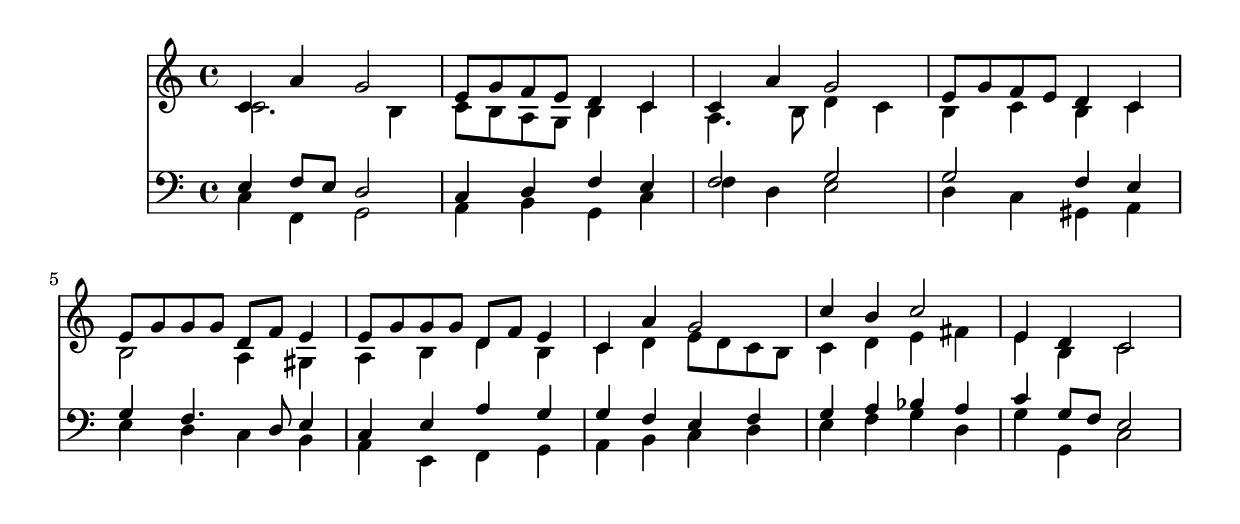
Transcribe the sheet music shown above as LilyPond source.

\version "2.22.1"
\include "deutsch.ly"

global = { \key c \major }

sopMusic = \relative a {
  c4 a' g2 e8 g f e d4 c
  c4 a' g2 e8 g f e d4 c
  e8 g g g d f e4 e8 g g g d f e4
  c4 a' g2 c4 h c2 e,4 d c2
}

altoMusic = \relative a {
  c2. h4 c8 h a g h4 c
  a4. h8 d4 c h c h c
  h2 a4 gis a h d h
  c d e8 d c h c4 d e fis e h c2
}

tenorMusic = \relative a {
  e4 f8 e d2 c4 d f e 
  f2 g g f4 e
  g f4. d8 e4 c e a g
  g f e f g a b a c g8f e2
}

bassMusic = \relative a {
  c,4 f, g2 a4 h g c
  f d e2 d4 c gis a
  e' d c h a e f g
  a h c d e f g d g g, c2
}

sopWords = \lyricmode { \set stanza = #"1."
  Dicsőség mennyben az Istennek! 
 Dicsőség mennyben az Istennek! 
 Az angyali seregek vígan így énekelnek: 
 Dicsőség, dicsőség Istennek!
 }

altoWords = \lyricmode { \set stanza = #"2."
   Békesség, földön az embernek!
Békesség földön az embernek!
Kit az igaz szeretet a kis Jézushoz vezet:
Békesség, békesség embernek!
}

tenorWords = \lyricmode { \set stanza = #"3. "
   Dicsérjük a szent angyalokkal,
imádjuk a hív pásztorokkal
az isteni gyermeket, ki minket így szeretett,
dicsérjük, imádjuk és áldjuk!
}

% (4) Kis Jézus, ne vess meg bennünket,
% hallgasd meg buzgó kérésünket,
% jászolodnál fogadjuk, hogy a vétket elhagyjuk,
% ó, Jézus, ne vess meg, hallgass meg!

bassWords = \lyricmode { \set stanza = #"5."
   Dicsőség az örök Atyának,
és értünk született Fiának,
s mindkettő Szent Lelkének, a malaszt kútfejének:
dicsőség, dicsőség Istennek!
}

\score {
  <<
    \new ChoirStaff <<
      \new Lyrics = "sopranos" \lyricsto sopMusic \sopWords
      \new Staff = "women" <<
        \new Voice = "sopranos" { \voiceOne \sopMusic }
        \new Voice = "altos" { \voiceTwo \altoMusic }
      >>
    >>
    \new Staff = "men" <<
      \clef bass
      \new Voice = "tenors" { \voiceOne \tenorMusic }
      \new Voice = "basses" { \voiceTwo \bassMusic }
    >>
    \new Lyrics = "altos" \lyricsto altoMusic \altoWords
    \new Lyrics = "tenors" \lyricsto tenorMusic \tenorWords
    \new Lyrics = "basses" \lyricsto bassMusic \bassWords
  >>
}
